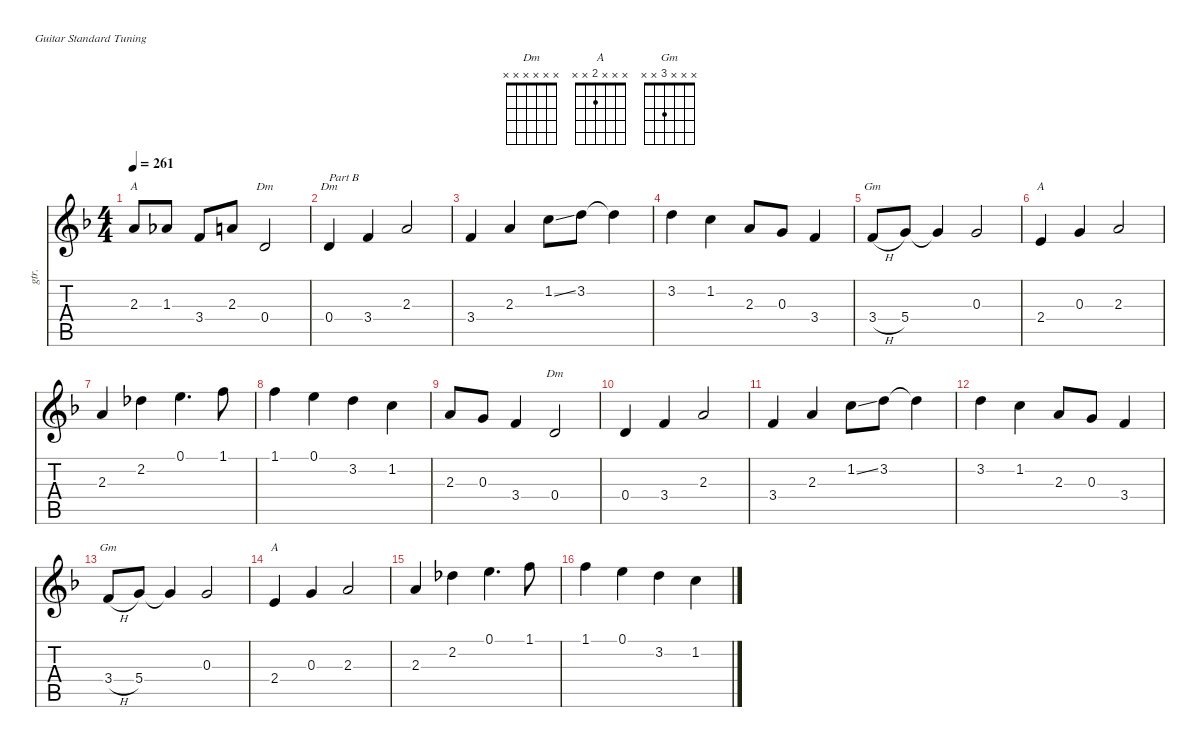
\defaultSystemsLayout 4
\hideDynamics
\bracketExtendMode nobrackets
\track ("Guitar" "gtr.") {instrument banjo}
\staff {score tabs}
\tuning (E4 B3 G3 D3 A2 E2)
\displaytranspose 12
\chord ("Dm" x x x x x x)
\chord ("A" x x x x x x)
\chord ("Gm" x x x x x x)
\chord ("Gm" x x x 3 x x) {showfingering false}
\chord ("A" x x x 2 x x) {showfingering false}
\ts (4 4)
\tempo 261
\clef g2
\ks dminor
2.3{acc forcenatural}.8{ch "A" dy f beam Up} 1.3{acc b}.8{beam Up} 3.4{acc forcenatural}.8{beam Up} 2.3{acc forcenatural}.8{beam Up} 0.4{acc forcenatural}.2{ch "Dm" beam Up} |
0.4{acc forcenatural}.4{ch "Dm" txt "Part B" beam Up} 3.4{acc forcenatural}.4{beam Up} 2.3{acc forcenatural}.2{beam Up} |
3.4{acc forcenatural}.4{beam Up} 2.3{acc forcenatural}.4{beam Up} 1.2{ss acc forcenatural}.8{beam Down} 3.2{acc forcenatural}.8{beam Down} 3.2{t acc forcenatural}.4{beam Down} |
3.2{acc forcenatural}.4{beam Down} 1.2{acc forcenatural}.4{beam Down} 2.3{acc forcenatural}.8{beam Up} 0.3{acc forcenatural}.8{beam Up} 3.4{acc forcenatural}.4{beam Up} |
3.4{h acc forcenatural}.8{ch "Gm" beam Up} 5.4{acc forcenatural}.8{beam Up} 5.4{t acc forcenatural}.4{beam Up} 0.3{acc forcenatural}.2{beam Up} |
2.4{acc forcenatural}.4{ch "A" beam Up} 0.3{acc forcenatural}.4{beam Up} 2.3{acc forcenatural}.2{beam Up} |
2.3{acc forcenatural}.4{beam Up} 2.2{acc b}.4{beam Down} 0.1{acc forcenatural}.4{d beam Down} 1.1{acc forcenatural}.8{beam Down} |
1.1{acc forcenatural}.4{beam Down} 0.1{acc forcenatural}.4{beam Down} 3.2{acc forcenatural}.4{beam Down} 1.2{acc forcenatural}.4{beam Down} |
2.3{acc forcenatural}.8{beam Up} 0.3{acc forcenatural}.8{beam Up} 3.4{acc forcenatural}.4{beam Up} 0.4{acc forcenatural}.2{ch "Dm" beam Up} |
0.4{acc forcenatural}.4{beam Up} 3.4{acc forcenatural}.4{beam Up} 2.3{acc forcenatural}.2{beam Up} |
3.4{acc forcenatural}.4{beam Up} 2.3{acc forcenatural}.4{beam Up} 1.2{ss acc forcenatural}.8{beam Down} 3.2{acc forcenatural}.8{beam Down} 3.2{t acc forcenatural}.4{beam Down} |
3.2{acc forcenatural}.4{beam Down} 1.2{acc forcenatural}.4{beam Down} 2.3{acc forcenatural}.8{beam Up} 0.3{acc forcenatural}.8{beam Up} 3.4{acc forcenatural}.4{beam Up} |
3.4{h acc forcenatural}.8{ch "Gm" beam Up} 5.4{acc forcenatural}.8{beam Up} 5.4{t acc forcenatural}.4{beam Up} 0.3{acc forcenatural}.2{beam Up} |
2.4{acc forcenatural}.4{ch "A" beam Up} 0.3{acc forcenatural}.4{beam Up} 2.3{acc forcenatural}.2{beam Up} |
2.3{acc forcenatural}.4{beam Up} 2.2{acc b}.4{beam Down} 0.1{acc forcenatural}.4{d beam Down} 1.1{acc forcenatural}.8{beam Down} |
1.1{acc forcenatural}.4{beam Down} 0.1{acc forcenatural}.4{beam Down} 3.2{acc forcenatural}.4{beam Down} 1.2{acc forcenatural}.4{beam Down}
